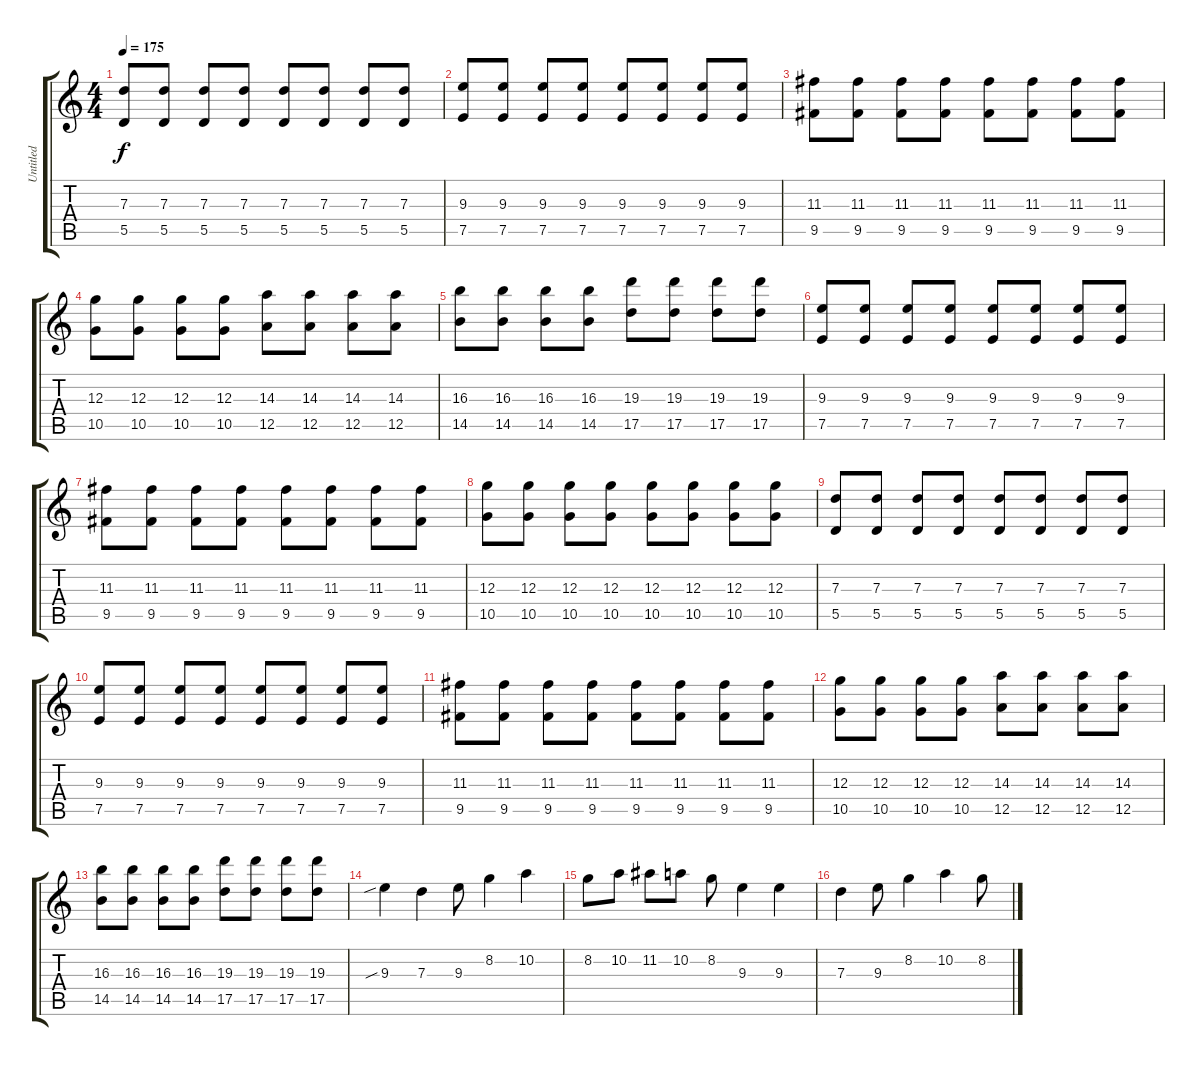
\track ("Untitled" "Untitled") {instrument acousticguitarnylon}
\staff {score tabs}
\tuning (E4 B3 G3 D3 A2 E2) {hide}
\ts (4 4)
\tempo 175
\clef g2
\ks c
(7.3 5.5).8{dy f} (7.3 5.5).8 (7.3 5.5).8 (7.3 5.5).8 (7.3 5.5).8 (7.3 5.5).8 (7.3 5.5).8 (7.3 5.5).8 |
(9.3 7.5).8 (9.3 7.5).8 (9.3 7.5).8 (9.3 7.5).8 (9.3 7.5).8 (9.3 7.5).8 (9.3 7.5).8 (9.3 7.5).8 |
(11.3 9.5).8 (11.3 9.5).8 (11.3 9.5).8 (11.3 9.5).8 (11.3 9.5).8 (11.3 9.5).8 (11.3 9.5).8 (11.3 9.5).8 |
(12.3 10.5).8 (12.3 10.5).8 (12.3 10.5).8 (12.3 10.5).8 (14.3 12.5).8 (14.3 12.5).8 (14.3 12.5).8 (14.3 12.5).8 |
(16.3 14.5).8 (16.3 14.5).8 (16.3 14.5).8 (16.3 14.5).8 (19.3 17.5).8 (19.3 17.5).8 (19.3 17.5).8 (19.3 17.5).8 |
(9.3 7.5).8 (9.3 7.5).8 (9.3 7.5).8 (9.3 7.5).8 (9.3 7.5).8 (9.3 7.5).8 (9.3 7.5).8 (9.3 7.5).8 |
(11.3 9.5).8 (11.3 9.5).8 (11.3 9.5).8 (11.3 9.5).8 (11.3 9.5).8 (11.3 9.5).8 (11.3 9.5).8 (11.3 9.5).8 |
(12.3 10.5).8 (12.3 10.5).8 (12.3 10.5).8 (12.3 10.5).8 (12.3 10.5).8 (12.3 10.5).8 (12.3 10.5).8 (12.3 10.5).8 |
(7.3 5.5).8 (7.3 5.5).8 (7.3 5.5).8 (7.3 5.5).8 (7.3 5.5).8 (7.3 5.5).8 (7.3 5.5).8 (7.3 5.5).8 |
(9.3 7.5).8 (9.3 7.5).8 (9.3 7.5).8 (9.3 7.5).8 (9.3 7.5).8 (9.3 7.5).8 (9.3 7.5).8 (9.3 7.5).8 |
(11.3 9.5).8 (11.3 9.5).8 (11.3 9.5).8 (11.3 9.5).8 (11.3 9.5).8 (11.3 9.5).8 (11.3 9.5).8 (11.3 9.5).8 |
(12.3 10.5).8 (12.3 10.5).8 (12.3 10.5).8 (12.3 10.5).8 (14.3 12.5).8 (14.3 12.5).8 (14.3 12.5).8 (14.3 12.5).8 |
(16.3 14.5).8 (16.3 14.5).8 (16.3 14.5).8 (16.3 14.5).8 (19.3 17.5).8 (19.3 17.5).8 (19.3 17.5).8 (19.3 17.5).8 |
9.3{sib}.4 7.3.4 9.3.8 8.2.4 10.2.4 |
8.2.8 10.2.8 11.2.8 10.2.8 8.2.8 9.3.4 9.3.4 |
7.3.4 9.3.8 8.2.4 10.2.4 8.2.8
